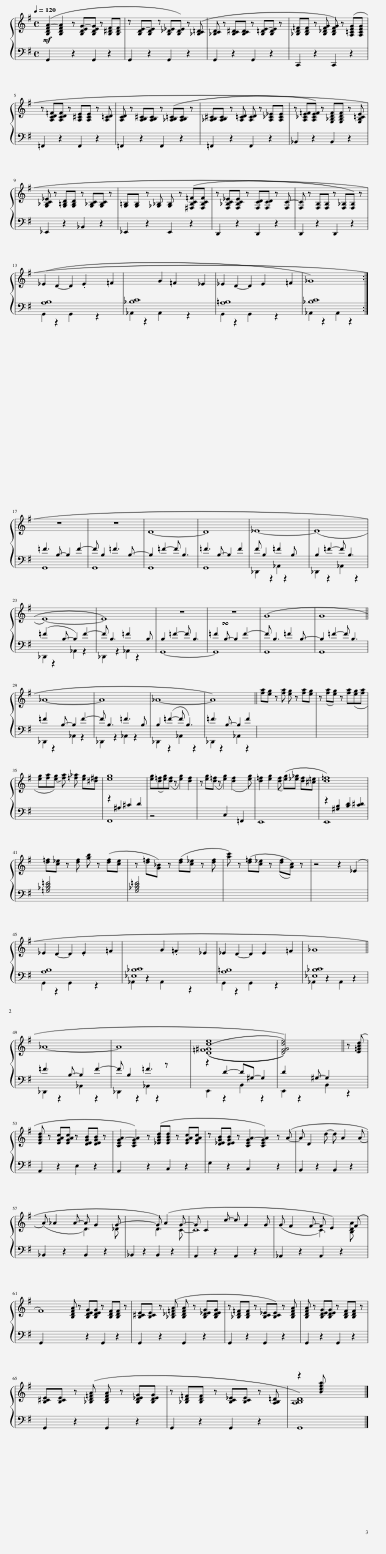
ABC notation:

X:1
%%score { ( 1 5 ) | ( 2 3 4 ) }
L:1/8
Q:1/4=120
M:4/4
I:linebreak $
K:G
V:1 treble
V:5 treble
V:2 bass
V:3 bass
V:4 bass
V:1
!mf! ([B,DFA-]2 [B,DFA]2 z [B,DEG-][B,DEG] z [B,^DF][B,DF] | z [B,DE-][B,DE] z [B,_D_E][B,DE]) z ([_B,C=D] | [_B,CD] z [B,C^D][B,CD] z [B,=DE-][B,DE] z | [_B,D=F][B,DF] z [B,_DFG] [B,DFG]) z ([A,=CEG][A,CEG] |$ z [A,CD=F][A,CDF] z [A,^CE][A,CE] z [A,=CD] | %5
 [A,CD] z [A,B,^C][A,B,C] z ([_A,B,=C][A,B,C] z | [_A,B,^C][A,B,C] z [A,=CD] [A,CD] z [A,_C_E][A,CE] | z [A,_CE=F][A,CEF]) z [G,_B,DF][G,B,DF] z [G,B,=CE] |$ [G,_B,C_E] z [G,=B,D][G,B,D] z [G,_B,C][G,B,C] z | [G,=B,][G,B,] z [_G,_B,] [G,B,] z ([^F,B,C=F][F,B,CF] | %10
 z [F,_B,C_E][F,B,CE] z [F,CD][F,CD] z [F,C-] | [F,C] z [F,B,][F,B,] z [F,_B,][F,B,]) z |$ (_E2 D2- D2 .E2 x2 =F2 | x4 G2 =F2 x2 _E2 | _E2 D2- D2 E2 x2 =F2 | %15
 _G8) :|$ z8 | z8 | D8- | D8 | %20
 _E8- | (E8 |$ E8-) x | E8) x | z8 | %25
 z8 | (G8 | G8 ||$ _A8- x | A8 | %30
 _A8- | A8) || [fa][eg] z [fa] [eg] z [fa][eg] | z ([fa][eg]) z [fa]([eg][fa] |$ [eg][fa]([eg]) [fa]) [=f_a] [eg][^d^f] | %35
 [eg]8 | [eg]([d=f][eg])([df] z [eg]2) [df]2 | z [eg]([d=f] z [eg]2) ([df]2 x2 [eg]) | [d=f]2 [eg]2 ([df] ([eg])[_e_g] [df][^c=e] | [d=f]8) |$ %40
 [d=f][c_e] z [df] [gb] z ([df][ce] | z [d=f][G_B]) z ([df][c_e] z [df] | [ac']) z ([d=f][c_e] z ([df][Ac])) z | z4 z2 (_E2 |$ _E2 D2- D2 .E2 x2 =F2 | %45
 x4 G2 .=F2 x2 _E2 | _E2 D2- D2 E2 x2 =F2 | _G8 ||$ _A8- | A8 | %50
 [ce]8 | [DFGce]4) x3 z ([E=GBd] |$ [EGBd] z [EGAc][EGAc] z [DEGB][DEGB] z | [CEGA-]2 [CEGA]2) z ([_EGBd][EGBd] z [EGAc][EGAc] | z [D_EGB][DEGB] z [CEGA-]2 [CEGA]2) z (A- | %55
 A D2 d- d A2 (A |$ A) _A2 A- A G2 G- | x4 G) (A2 G- | G C2 c- c G2 G | G F2 F- F E2) (F |$ %60
 F8) [B,DFA] z [B,DEG][B,DEG] z [B,DF][B,DF] z | [B,^CE][B,CE] z ([_B,_D=FA] [B,DFA] z [B,D_EG][B,DEG] | z [_B,D=F][B,DF] z [B,C_E][B,CE]) z [B,DFA] | [B,DFA] z [B,DEG][B,DEG] z [B,DF][B,DF] z |$ [B,^CE][B,CE] z [_B,D=FA] [B,DFA] z [B,D_EG][B,DEG] | %65
 z [_B,D=F][B,DF] z [B,C_E][B,CE] z [A,B,=D] | z2 [Bdfa] x5 |] %67
V:2
 G,,2 x2 z2 G,,2 z2 | G,,2 z2 G,,2 z2 | G,,2 z2 G,,2 z2 | C,,2 z2 C,,2 z2 |$ =F,,2 z2 F,,2 z2 | %5
 =F,,2 z2 F,,2 z2 | =F,,2 z2 F,,2 z2 | _B,,2 z2 B,,2 z2 |$ _E,,2 z2 _B,,2 z2 | _E,,2 z2 E,,2 z2 | %10
 D,,2 z2 D,,2 z2 | D,,2 z2 D,,2 z2 |$ [A,B,]8 z2 x2 | [_B,C]8 z2 x2 | [A,=B,]8 z2 x2 | %15
 [_B,C]8 :|$ =F3 B,- B,2 F2- | F B,2 =F3 B,- x | B,2 =F2- F B,3 | =F3 B,- B,2 F2 | %20
 F B,2 =F2 B, x2 | B,2 =F2- F B,3 |$ =F2 x3 _A,,2 z2 | _D,,2 z2 _A,,2 z2 B, | B,2 =F2- F B,3 | %25
 =F2 !turn!B,- B,2 F2- x | F B,3 =F2 B,- x | B,2 =F2- F B,3 ||$ =F2 x3 _A,,2 z2 | _D,,2 z2 _A,,2 z2 | %30
 B,2 (=F2- F B,3) | =F3 B,- B,2 F2 || x8 | x7 |$ x7 | %35
 z2 ^A,2 ^C2 D2 | z4 x5 | x4 C,2 x2 =F,,2 x | E,,8 x | z2 [^G,B,]2 [B,D]2 [C^D]2 |$ %40
 [=G,_B,D=F]4 x4 | [G,_B,D=F]4 x4 | x8 | x8 |$ [A,B,]8 z2 x2 | %45
 [_B,C]8 x4 | [A,=B,]8 z2 x2 | [_B,C]8 ||$ =F3 B,- B,2 F2- | F B,2 =F3 x2 | %50
 z2 D2- D^G,- G,2 | D2 x3 B,,2 z2 |$ A,,2 z2 E,2 z2 | A,,2 x2 z2 C,2 z2 | G,2 z2 C,2 x2 z2 | %55
 B,,2 z2 B,,2 z2 |$ _B,,2 z2 B,,2 z2 | _B,,2 z2 B,,2 z2 | A,,2 z2 A,,2 z2 | _A,,2 z2 A,,2 z2 |$ %60
 G,,2 x8 z2 G,,2 z2 | G,,2 z2 G,,2 z2 | G,,2 z2 G,,2 z2 | G,,2 z2 G,,2 z2 |$ G,,2 z2 G,,2 z2 | %65
 G,,2 z2 G,,2 z2 | G,,8 |] %67
V:3
 x10 | x8 | x8 | x8 |$ x8 | %5
 x8 | x8 | x8 |$ x8 | x8 | %10
 x8 | x8 |$ G,,2 z2 G,,2 x6 | _A,,2 z2 A,,2 x6 | G,,2 z2 G,,2 x6 | %15
 _A,,2 z2 A,,2 z2 :|$ G,,8 | G,,8 | G,,8 | G,,8 | %20
 _D,,2 z2 z2 x2 | _D,,2 z2 _A,,2 z2 |$ _D,,2 z2 B,- B,2 =F2- | F B,3 =F2 x3 | G,,8- | %25
 G,,8 | G,,8 | G,,8 ||$ _D,,2 z2 B,- B,2 =F2- | F B,3 =F3 B, | %30
 _D,,2 z2 _A,,2 z2 | _D,,2 z2 _A,,2 z2 || x8 | x7 |$ x7 | %35
 F,,8 | x9 | x11 | x9 | E,,8 |$ %40
 x8 | x8 | x8 | x8 |$ G,,2 z2 G,,2 x6 | %45
 _E,8 z2 x2 | G,,2 z2 G,,2 x6 | _E,8 ||$ _D,,2 z2 _A,,2 z2 | _D,,2 z2 z2 x2 | %50
 E,,2 z2 B,,2 z2 | E,,2 z2 ^G,- G,2 x2 |$ x8 | x10 | x10 | %55
 x8 |$ x8 | x8 | x8 | x8 |$ %60
 x16 | x8 | x8 | x8 |$ x8 | %65
 x8 | x8 |] %67
V:4
 x10 | x8 | x8 | x8 |$ x8 | %5
 x8 | x8 | x8 |$ x8 | x8 | %10
 x8 | x8 |$ x12 | x12 | x12 | %15
 x8 :|$ x8 | x8 | x8 | x8 | %20
 x3 _A,,2 x3 | x8 |$ x9 | x9 | x8 | %25
 x8 | x8 | x8 ||$ x9 | x8 | %30
 x8 | x8 || x8 | x7 |$ x7 | %35
 x8 | x9 | x11 | x9 | x8 |$ %40
 x8 | x8 | x8 | x8 |$ x12 | %45
 _A,,2 z2 A,,2 x6 | x12 | _A,,2 z2 A,,2 z2 ||$ x8 | x3 _A,,2 z x2 | %50
 x8 | x9 |$ x8 | x10 | x10 | %55
 x8 |$ x8 | x8 | x8 | x8 |$ %60
 x16 | x8 | x8 | x8 |$ x8 | %65
 x8 | x8 |] %67
V:5
 x10 | x8 | x8 | x8 |$ x8 | %5
 x8 | x8 | x8 |$ x8 | x8 | %10
 x8 | x8 |$ x12 | x12 | x12 | %15
 x8 :|$ x8 | x8 | x8 | x8 | %20
 x8 | x8 |$ x9 | x9 | x8 | %25
 x8 | x8 | x8 ||$ x9 | x8 | %30
 x8 | x8 || x8 | x7 |$ x7 | %35
 x8 | x9 | x11 | x9 | x8 |$ %40
 x8 | x8 | x8 | x8 |$ x12 | %45
 x12 | x12 | x8 ||$ x8 | x8 | %50
 [D=F^G]8 | x9 |$ x8 | x10 | x10 | %55
 x8 |$ x4 D3 _D | x4 D3 C- | C8 | x4 C3 [B,DA] |$ %60
 x16 | x8 | x8 | x8 |$ x8 | %65
 x8 | [A,B,D]8 |] %67
